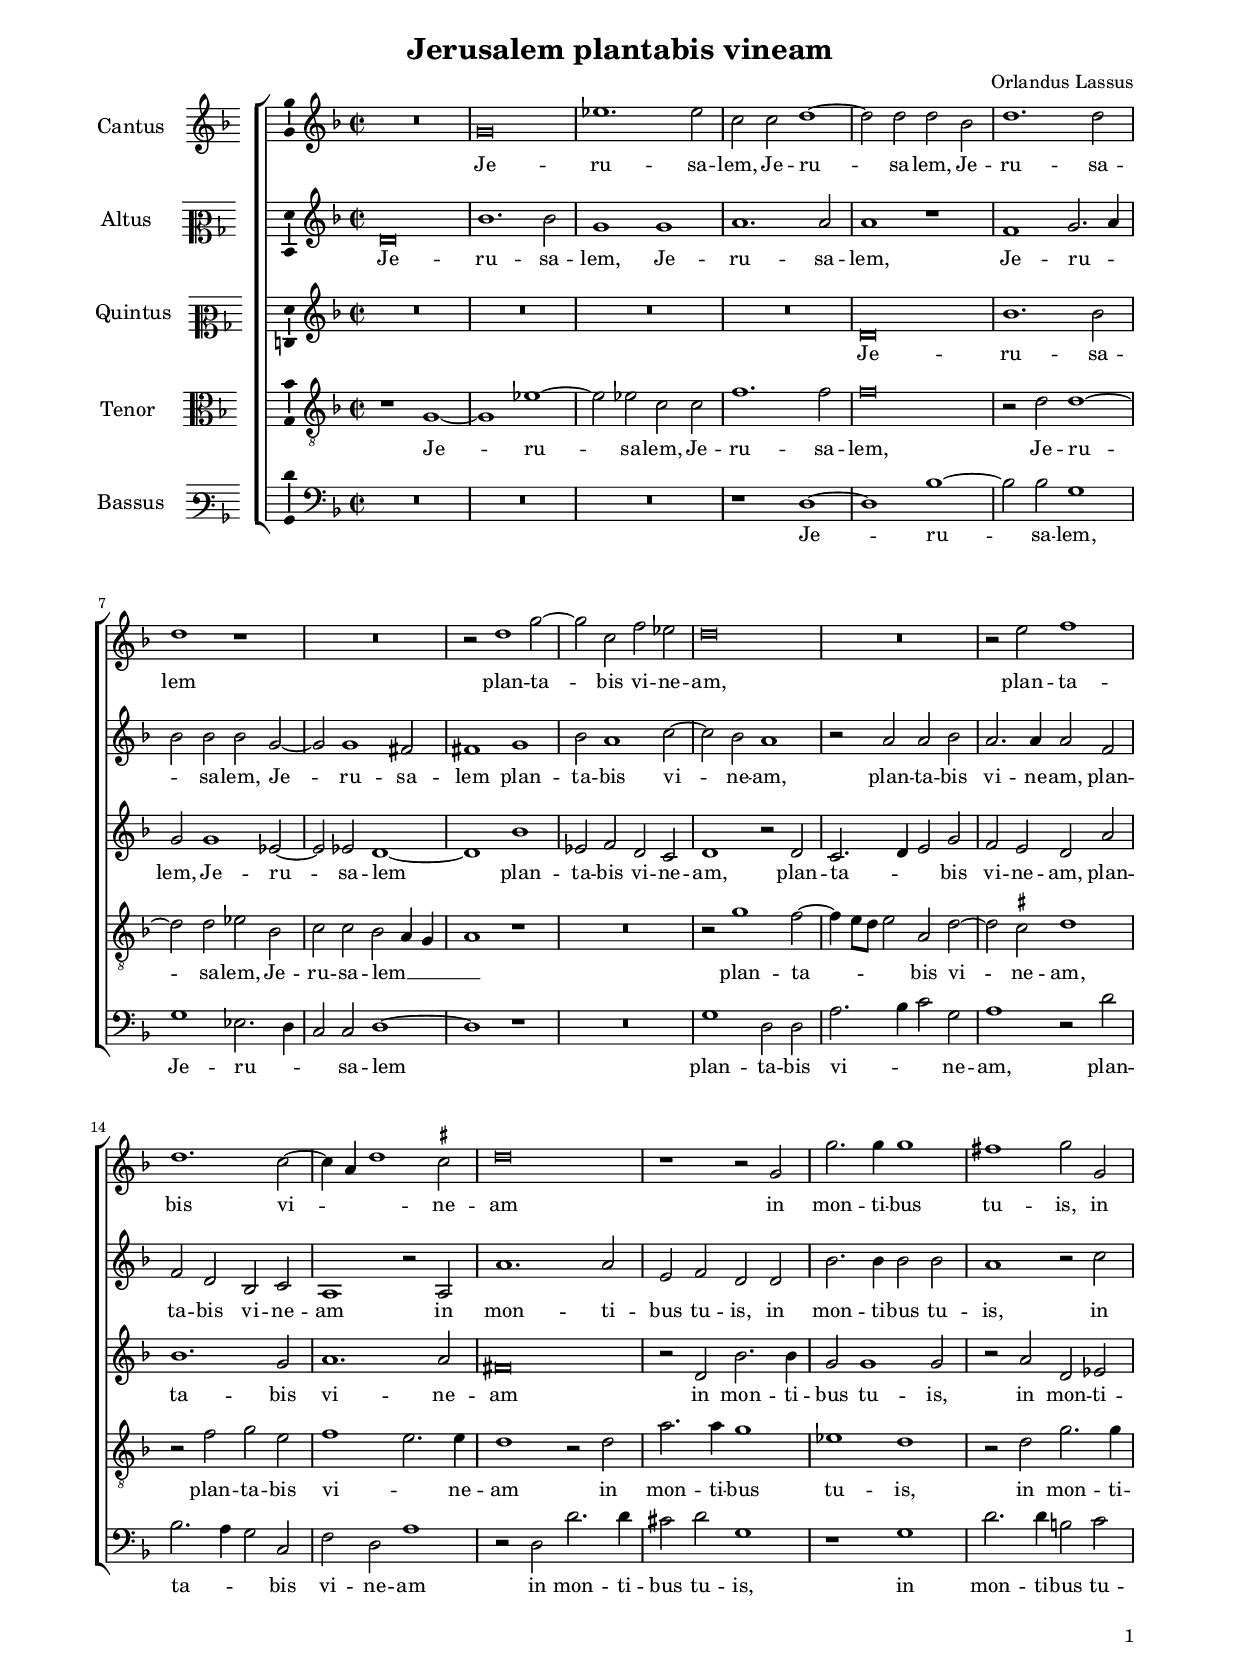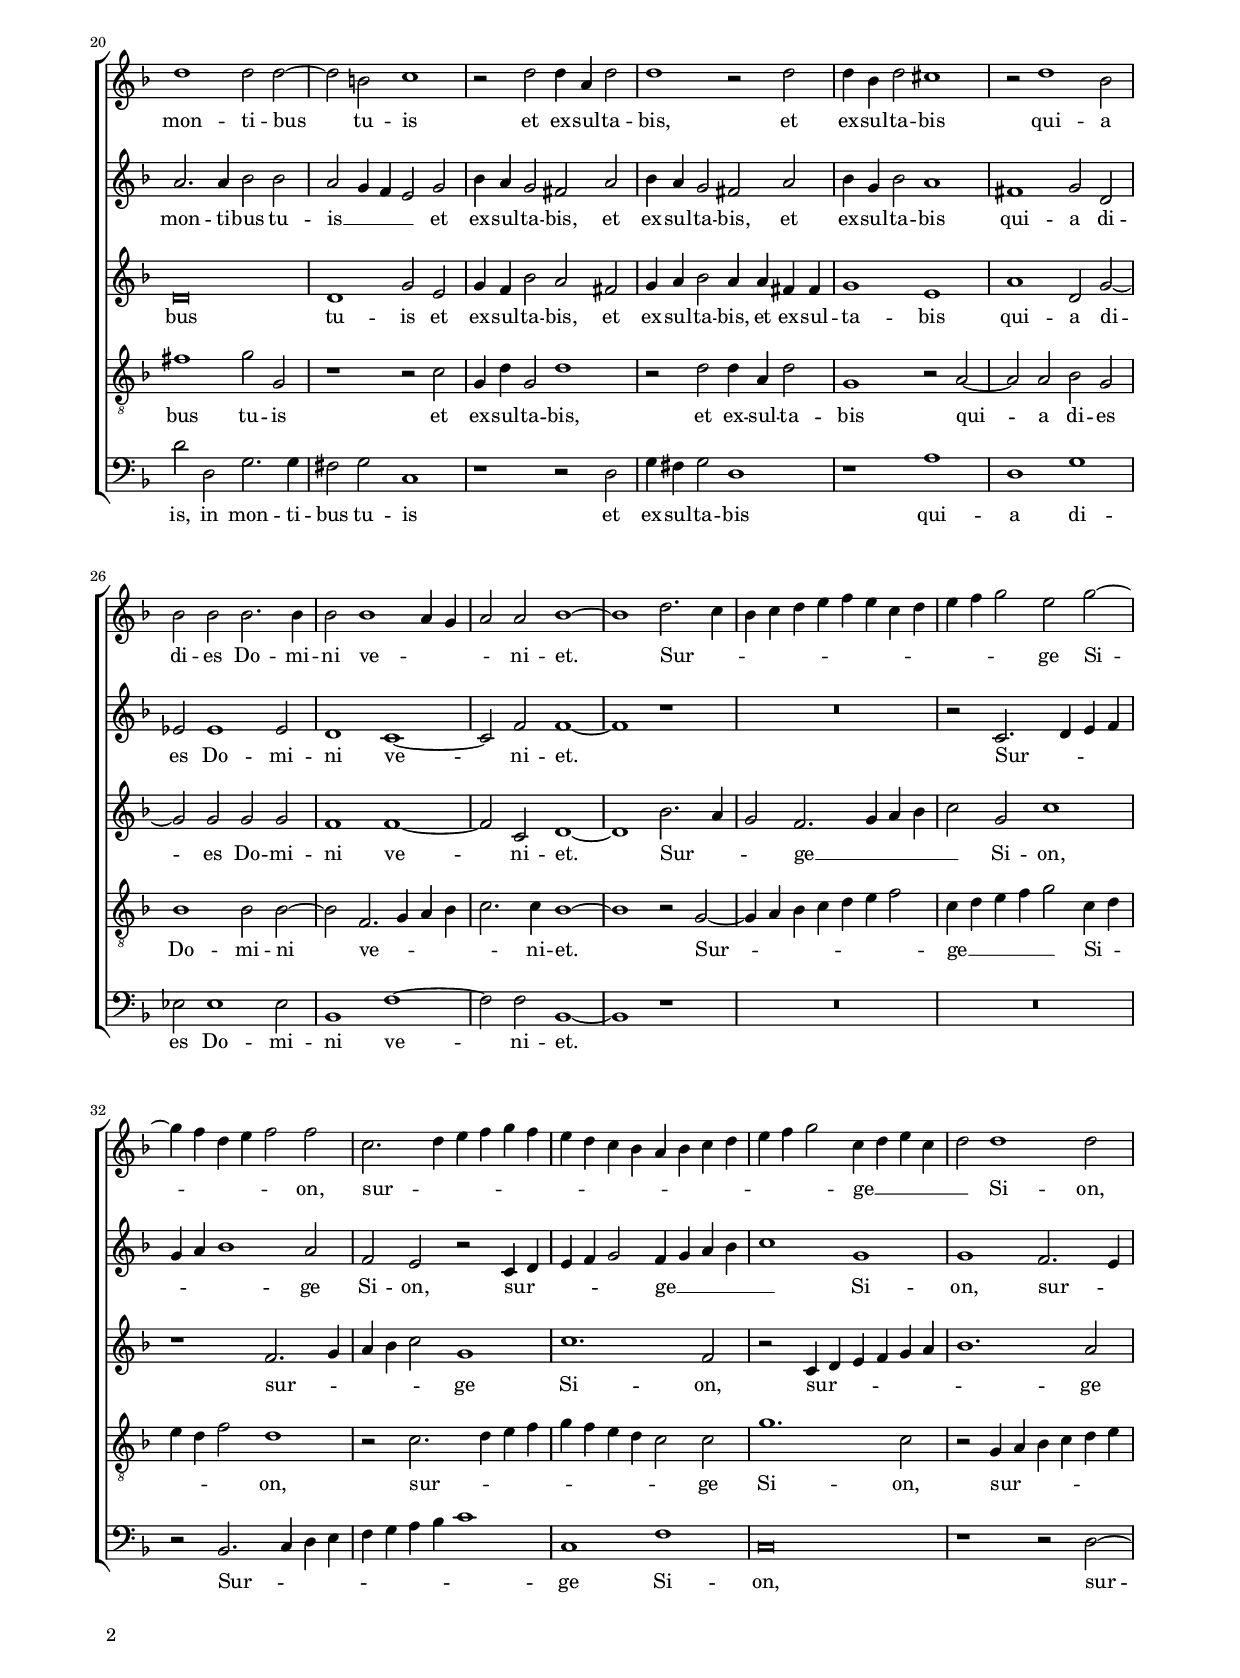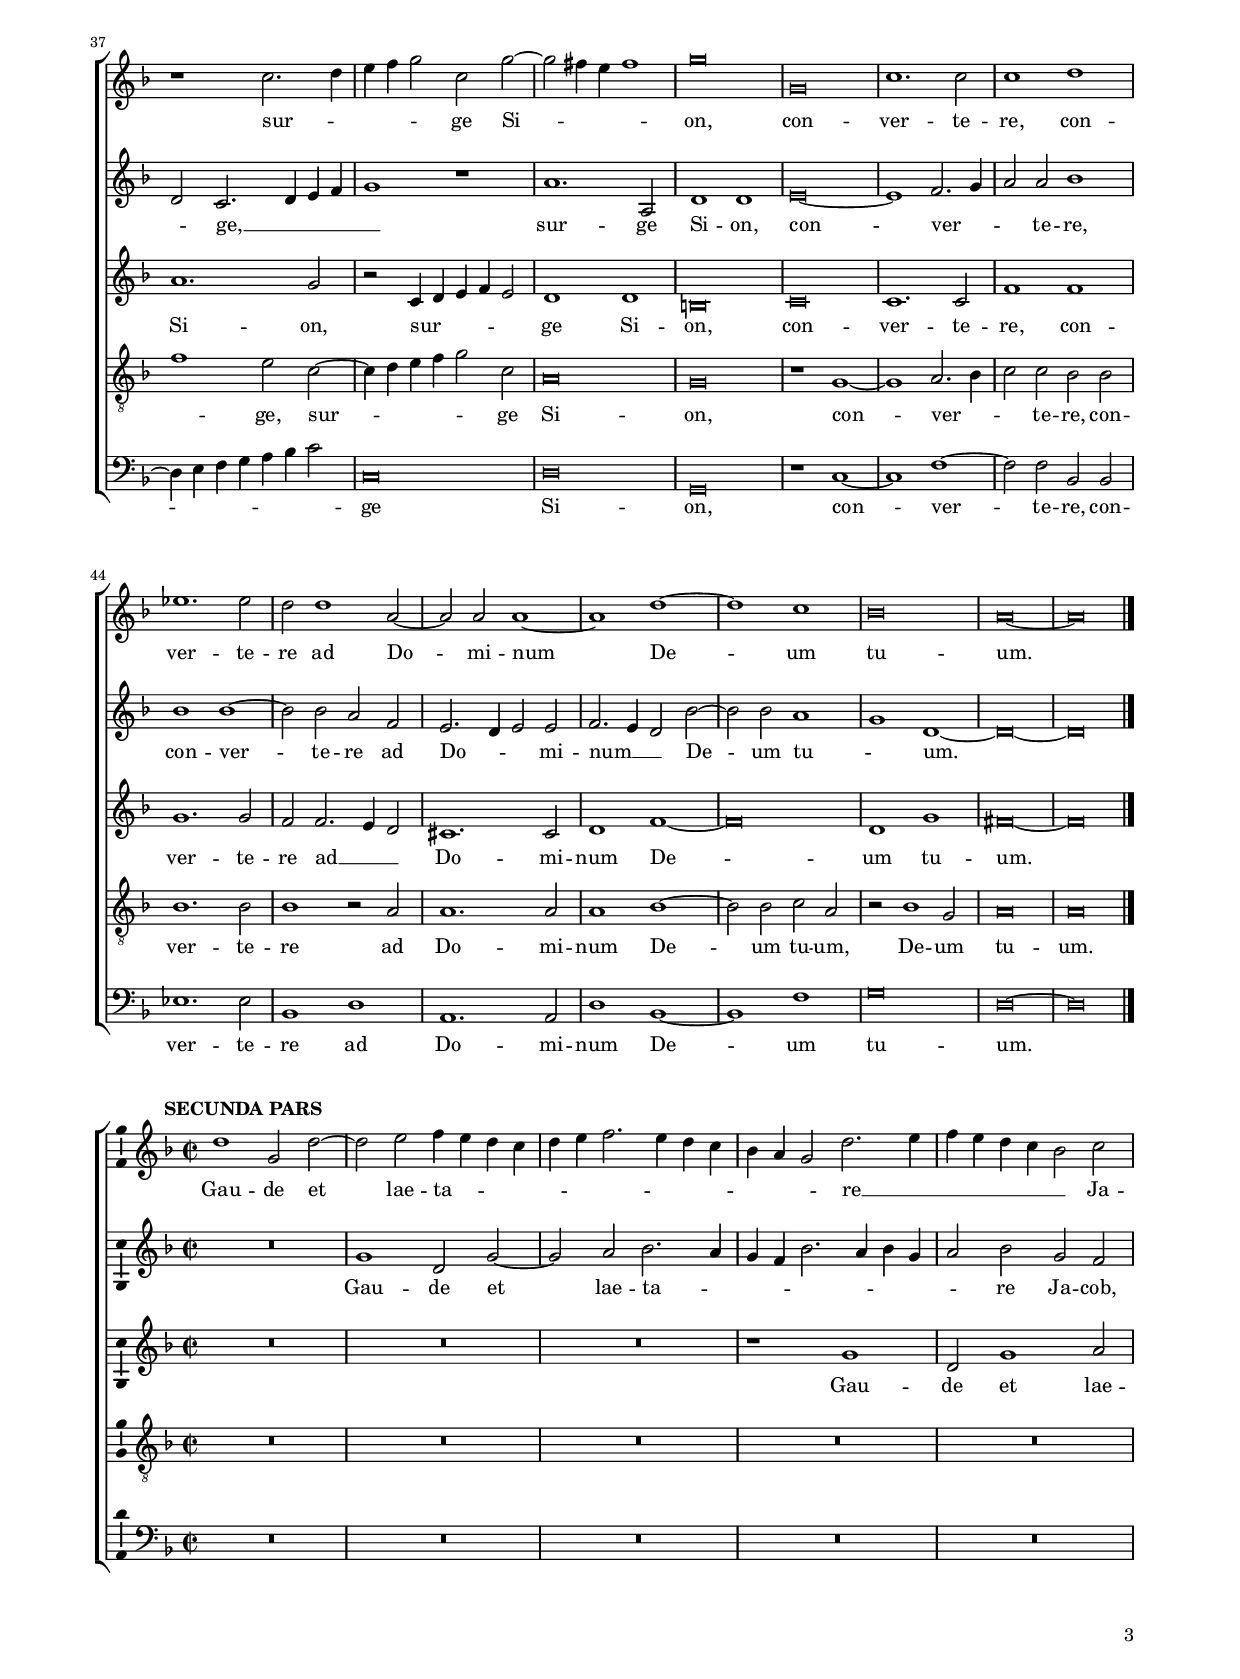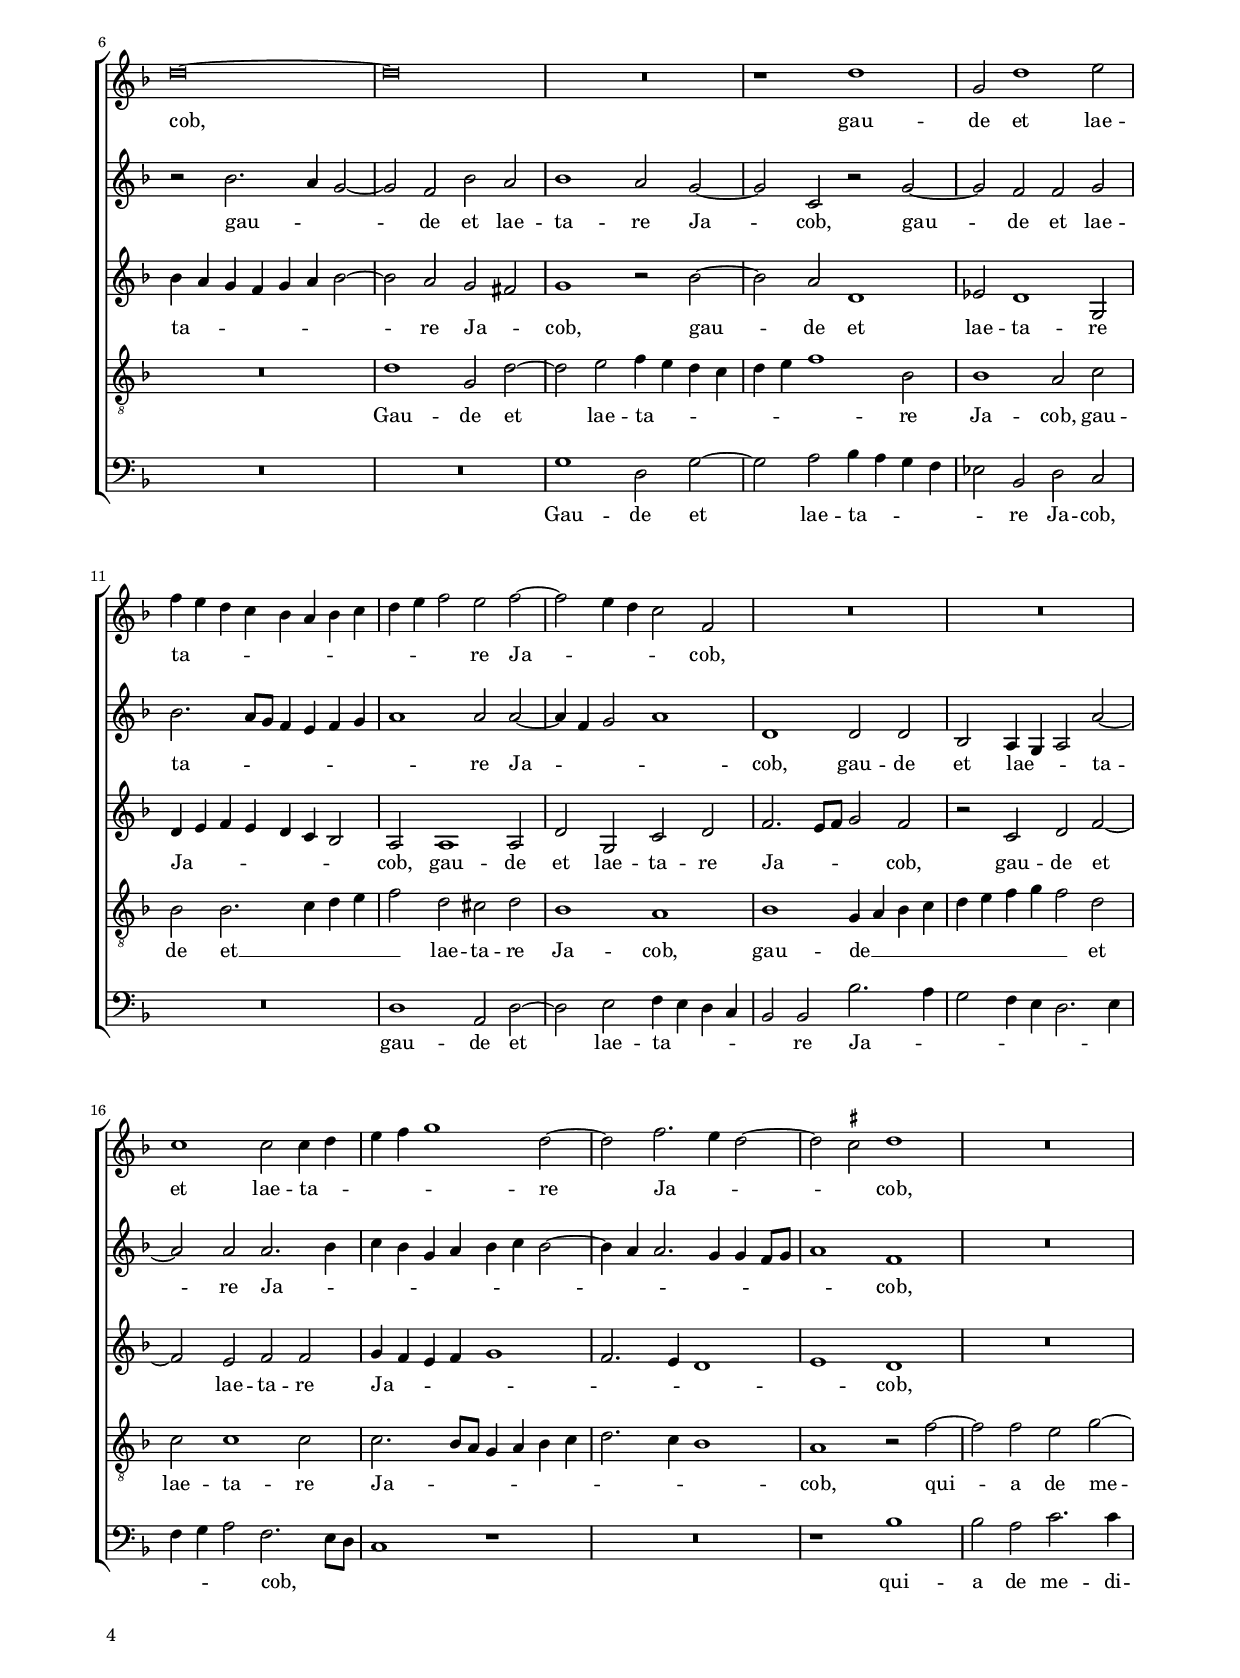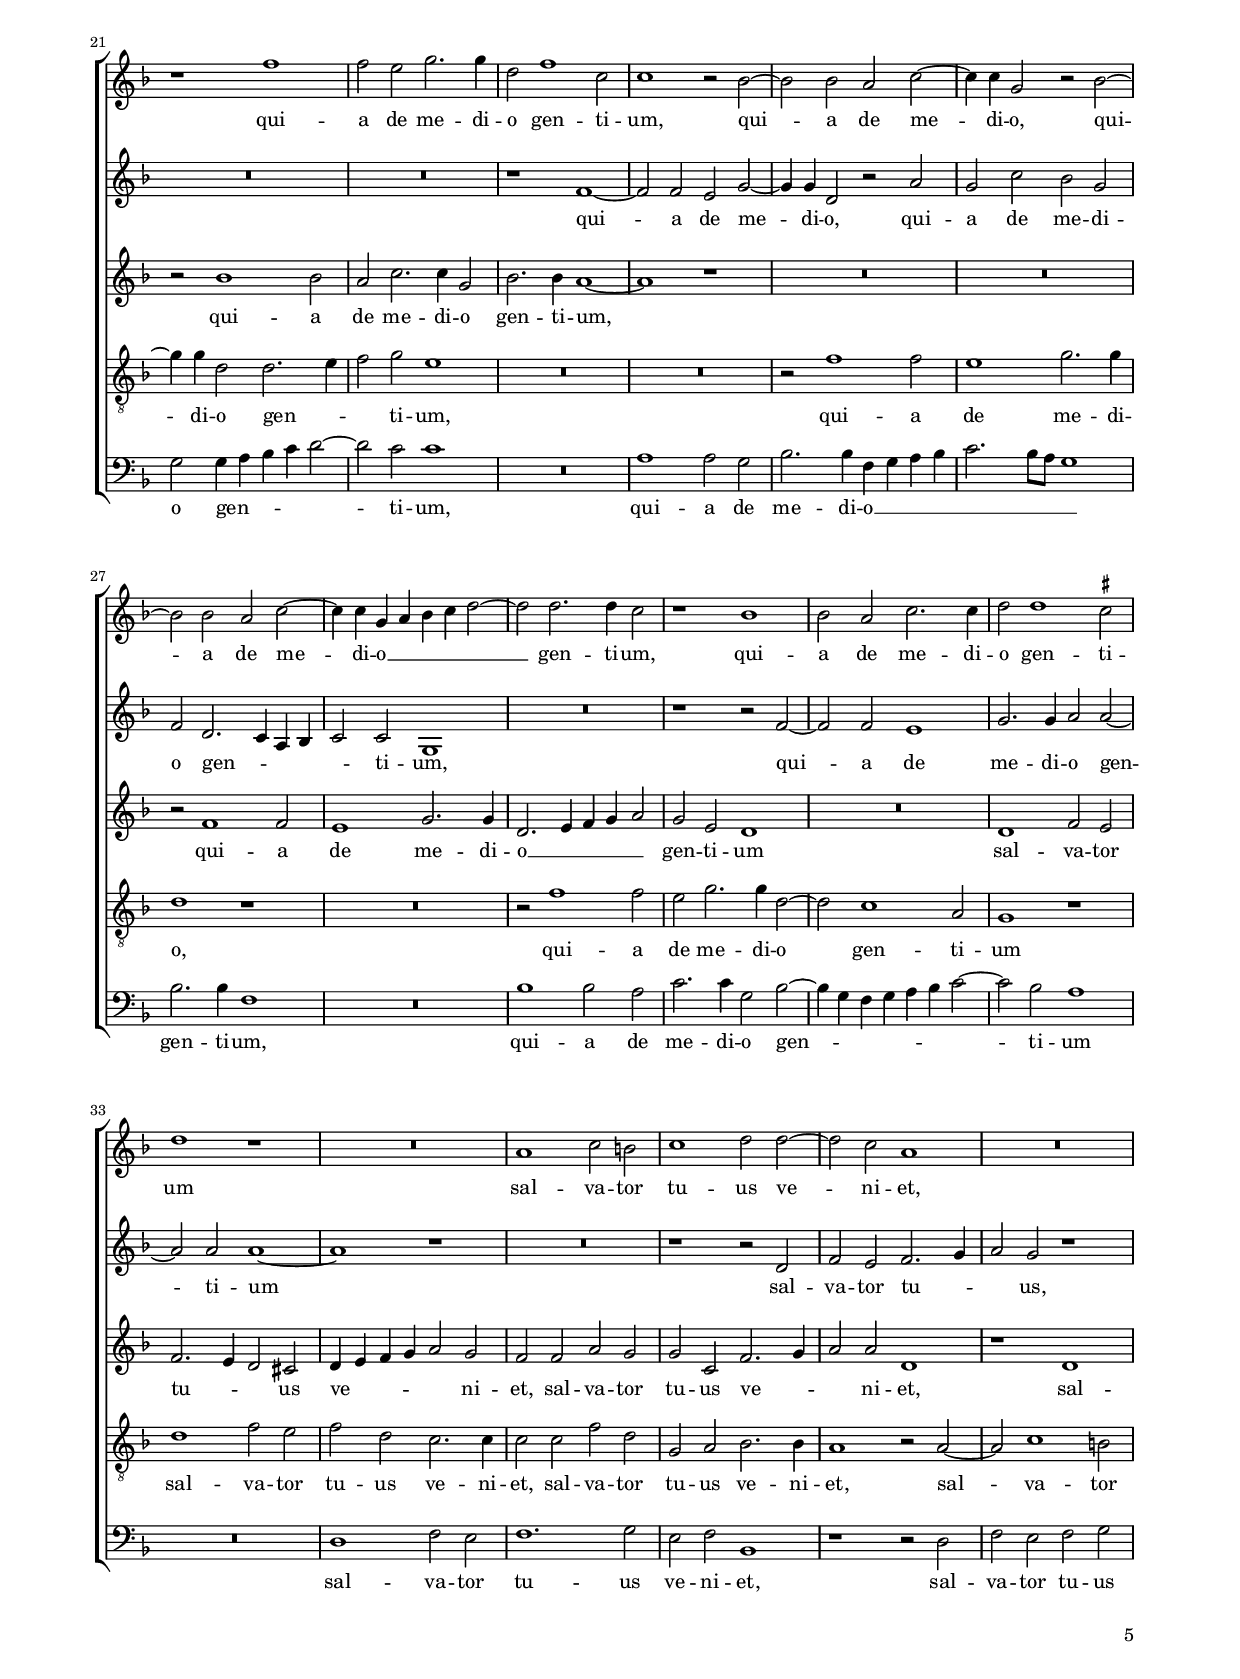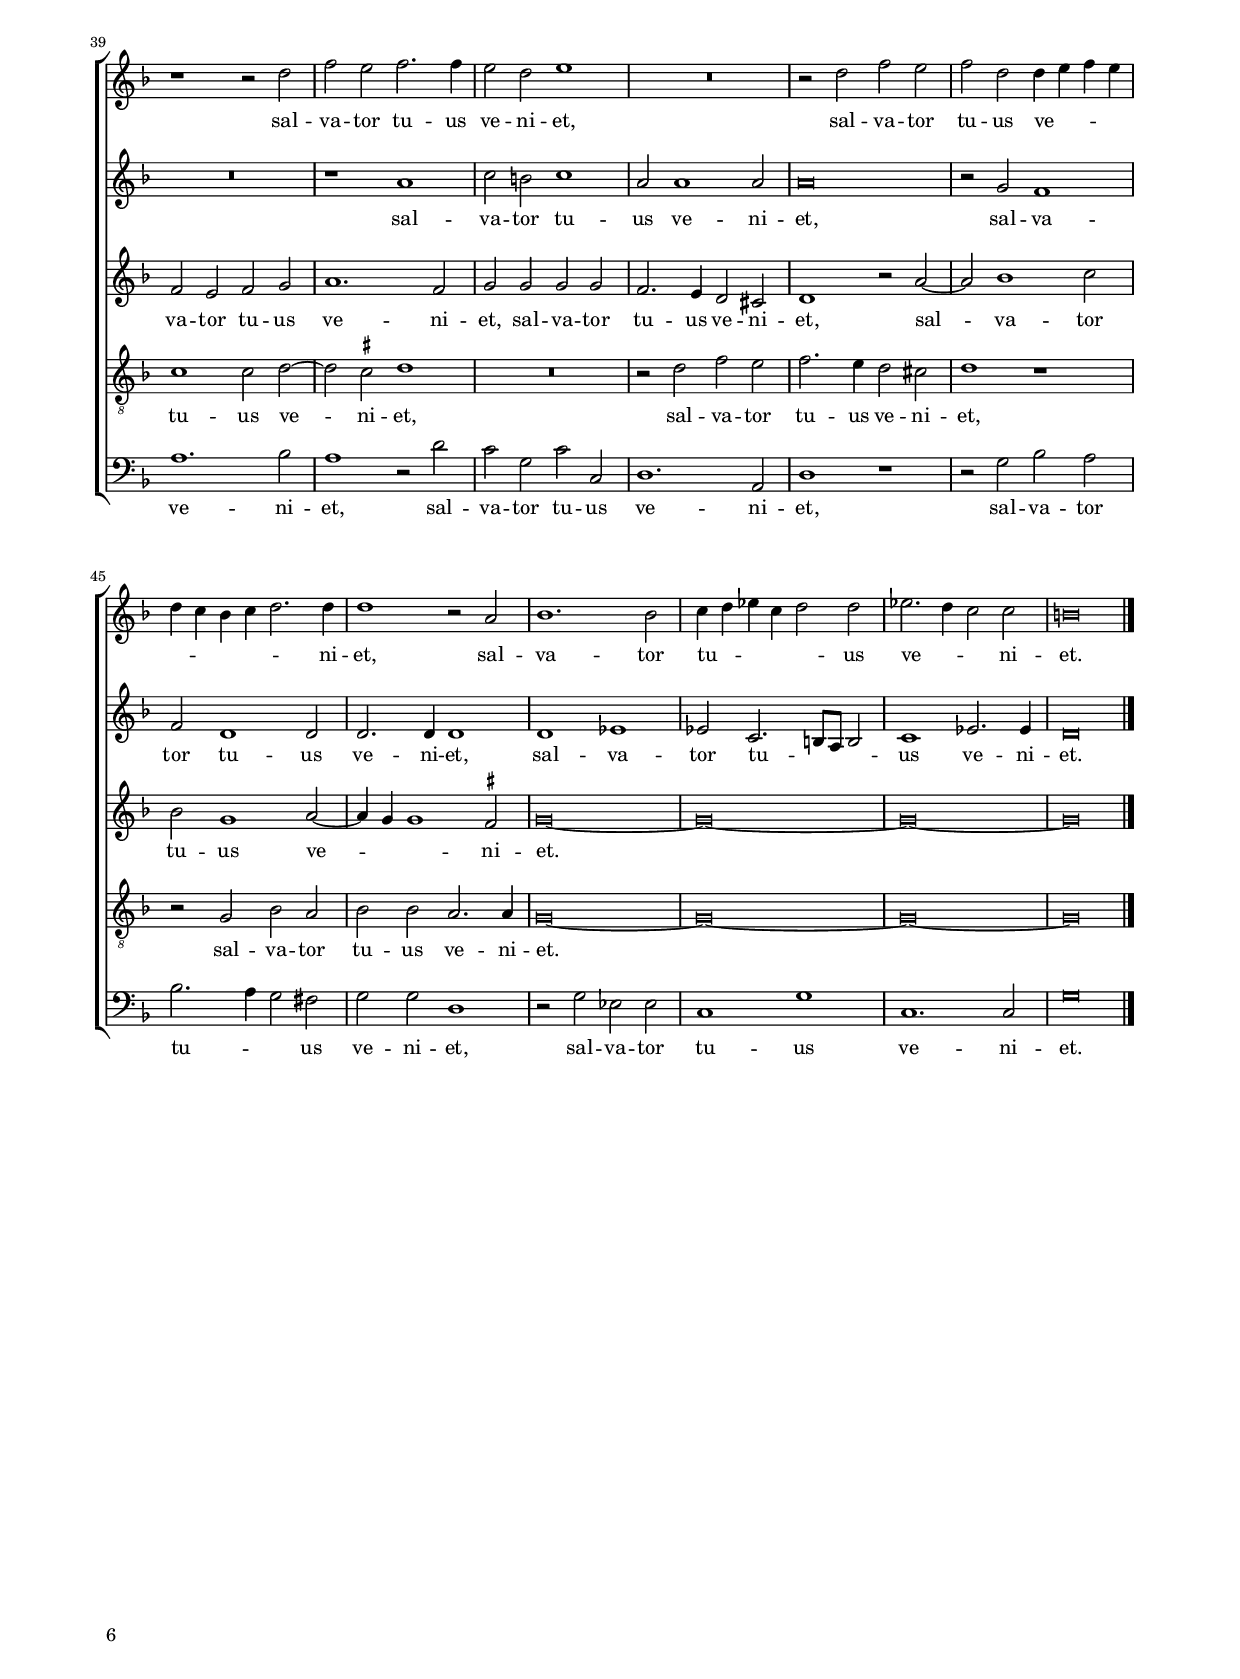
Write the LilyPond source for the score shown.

\header
{
  title="Jerusalem plantabis vineam"
  composer="Orlandus Lassus"
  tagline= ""
}

\version "2.24.0"
\include "deutsch.ly"
#(set-global-staff-size 16)
#(ly:set-option 'point-and-click #f)

	
	ficta = { \once \set suggestAccidentals = ##t }
	
	forget = #(define-music-function (music) (ly:music?) #{
		\accidentalStyle forget
		$music
		\accidentalStyle default
		#})

	m = \melisma
	me = \melismaEnd

\paper
	{
	top-margin = 1.5 \cm
	bottom-margin = 0.9 \cm
	left-margin = 1.8 \cm
	right-margin = 1.8 \cm
	ragged-bottom = ##f
	ragged-last-bottom = ##t
	print-page-number = ##f
	score-system-spacing = #'((basic-distance . 17) (minimum-distance . 14) (padding . 6) (strechability . 150))
	system-system-spacing = #'((basic-distance . 17) (minimum-distance . 14) (padding . 6) (strechability . 150))
	oddFooterMarkup=\markup   \fill-line { "" \fromproperty #'page:page-number-string }
	evenFooterMarkup=\markup  \fill-line { \fromproperty #'page:page-number-string "" }
	last-bottom-spacing = #'((basic-distance . 12) (minimum-distance . 7) (padding . 4))
%	systems-per-page = 3
%	min-systems-per-page = 3
	}

global = {
	\key f \major
	\time 2/2 \set Score.measureLength = #(ly:make-moment 2/1)
	\set Score.tempoHideNote = ##t
	\tempo 2 = 90
	\skip 1*2*51 \bar "|."
	}
	

incipitcantus = \markup { \score {
	{
	\set Staff.instrumentName = \markup { \fontsize #1 "Cantus" }
	\key f \major
	\clef violin
	s4 \bar ""
	}
	\layout  {
	raggedright = ##t
	line-width = 2.5\cm
	indent = 1.8\cm
	\context { \Staff \remove Time_signature_engraver }
	}} \hspace #1 }
      
      
incipitaltus = \markup { \score {
	{
	\set Staff.instrumentName = \markup { \fontsize #1 "Altus" }
	\key f \major
	\clef mezzosoprano
	s4 \bar ""
	}
	\layout  {
	raggedright = ##t
	line-width = 2.5\cm
	indent = 1.8\cm
	\context { \Staff \remove Time_signature_engraver }
	\override Staff.Clef.Y-extent = #'(0 . 0)
	}} \hspace #1 }
      
      
incipitquintus = \markup { \score {
	{
	\set Staff.instrumentName = \markup { \fontsize #1 "Quintus" }
	\key f \major
	\clef mezzosoprano
	s4 \bar ""
	}
	\layout  {
	raggedright = ##t
	line-width = 2.5\cm
	indent = 1.8\cm
	\context { \Staff \remove Time_signature_engraver }
	\override Staff.Clef.Y-extent = #'(0 . 0)
	}} \hspace #1 }
      

incipittenor = \markup { \score {
	{
	\set Staff.instrumentName = \markup { \fontsize #1 "Tenor" }
	\key f \major
	\clef alto
	s4 \bar ""
	}
	\layout  {
	raggedright = ##t
	line-width = 2.5\cm
	indent = 1.8\cm
	\context { \Staff \remove Time_signature_engraver }
	}} \hspace #1 }
      
      
incipitbassus = \markup { \score {
	{
	\set Staff.instrumentName = \markup { \fontsize #1 "Bassus" }
	\key f \major
	\clef varbaritone
	s4 \bar ""
	}
	\layout  {
	raggedright = ##t
	line-width = 2.5\cm
	indent = 1.8\cm
	\context { \Staff \remove Time_signature_engraver }
	\override Staff.Clef.Y-extent = #'(0 . 0)
	}} \hspace #1 }


cantus =  \relative c''
	{
	R\breve
	g\breve
	es'1. es2
	c2 c d1~
%5
	d2 d d b |
	d1. d2
	d1 r
	R\breve
	r2 d1 g2~
%10
	g2 c, f es |
	d\breve
	R\breve
	r2 e f1
	d1. c2~
%15
	c4 \m a d1 \me \ficta cis2 |
	d\breve
	r1 r2 g,
	g'2. g4 g1
	fis1 g2 g,
%20
	d'1 d2 d~ |
	d2 h c1
	r2 d d4 a d2
	d1 r2 d
	d4 b d2 cis1
%25
	r2 d1 b2 |
	b2 b b2. b4
	b2 b1 \m a4 g
	a2 \me a b1~
	b1 d2. \m c4
%30
	b4 c d e f e c d |
	e4 f g2 \me e g~
	g4 \m f d e f2 \me f
	c2. \m d4 e f g f
	e4 d c b a b c d
%35
	e4 f g2 \me c,4 \m d e c |
	d2 \me d1 d2
	r1 c2. \m d4
	e4 f g2 \me c, g'~
	g2 \m fis4 e fis1 \me
%40
	g\breve |
	g,\breve
	c1. c2
	c1 d
	es1. es2
%45
	d2 d1 a2~ |
	a2 a a1~
	a1 d~
	d1 c
	b\breve
%50
	a\breve~
	a\breve |
	}


altus =  \relative c'
	{
	d\breve
	b'1. b2
	g1 g
	a1. a2
%5
	a1 r |
	f1 g2. \m a4
	b2 \me b b g~
	g2 g1 fis2
	fis1 g
%10
	b2 a1 c2~ |
	c2 b a1
	r2 a a b
	a2. a4 a2 f
	f2 d b c
%15
	a1 r2 a |
	a'1. a2
	e2 f d d
	b'2. b4 b2 b
	a1 r2 c
%20
	a2. a4 b2 b |
	a2 \m g4 f e2 \me g
	b4 a g2 fis a
	b4 a g2 fis a
	b4 g b2 a1
%25
	fis1 g2 d |
	es2 es1 es2
	d1 c~
	c2 f f1~
	f1 r
%30
	R\breve |
	r2 c2. \m d4 e f
	g4 a b1 \me a2
	f2 e r c4 \m d
	e4 f g2 \me f4 \m g a b
%35
	c1 \me g |
	g1 f2. \m e4
	d2 \me c2. \m d4 e f
	g1 \me r
	a1. a,2
%40
	d1 d |
	e\breve~
	e1 f2. \m g4
	a2 \me a b1
	b1 b~
%45
	b2 b a f |
	e2. \m d4 e2 \me e
	f2. \m e4 d2 \me b'~
	b2 b a1 \m
	g1 \me d~
%50
	d\breve~
	d\breve |
	}


quintus =  \relative c'
	{
	R\breve
	R\breve
	R\breve
	R\breve
%5
	d\breve |
	b'1. b2
	g2 g1 es2~
	es2 es d1~
	d1 b'1
%10
	es,2 f d c |
	d1 r2 d
	c2. \m d4 e2 \me g
	f2 e d a'
	b1. g2
%15
	a1. a2 |
	fis\breve
	r2 d b'2. b4
	g2 g1 g2
	r2 a d, es
%20
	d\breve |
	d1 g2 e
	g4 f b2 a fis2
	g4 a b2 a4 a fis fis 
	g1 e1
%25
	a1 d,2 g~ |
	g2 g g g
	f1 f~
	f2 c d1~
	d1 b'2. \m a4
%30
	g2 \me f2. \m g4 a b |
	c2 \me g c1
	r1 f,2. \m g4
	a4 b c2 \me g1
	c1. f,2
%35
	r2 c4 \m d e f g a |
	b1. \me a2
	a1. g2
	r2 c,4 \m d e f e2 \me
	d1 d
%40
	h\breve |
	c\breve
	c1. c2
	f1 f
	g1. g2
%45
	f2 f2. \m e4 d2 \me |
	cis1. cis2
	d1 f~
	f\breve
	d1 g
%50
	fis\breve~
	fis\breve |
	}


tenor  =  \relative c'
	{
	r1 g~
	g1 es'1~
	es2 es c c
	f1. f2
%5
	f\breve |
	r2 d d1~
	d2 d es b
	c2 c b \m a4 g
	a1 \me r
%10
	R\breve |
	r2 g'1 f2~
	f4 \m e8 d e2 \me a, d~
	d2 \ficta cis d1
	r2 f g e
%15
	f1 \m e2. \me e4 |
	d1 r2 d
	a'2. a4 g1
	es1 d
	r2 d g2. g4
%20
	fis1 g2 g, |
	r1 r2 c
	g4 d' g,2 d'1
	r2 d d4 a d2
	g,1 r2 a~
%25
	a2 a b g |
	b1 b2 b~
	b2 f2. \m g4 a b
	c2. \me c4 b1~
	b1 r2 g~
%30
	g4 \m a b c d e f2 \me |
	c4 \m d e f g2 \me c,4 \m d
	e4 d f2 \me d1
	r2 c2. \m d4 e f
	g4 f e d c2 \me c
%35
	g'1. c,2 |
	r2 g4 \m a b c d e
	f1 \me e2 c~
	c4 \m d e f g2 \me c,
	a\breve
%40
	g\breve |
	r1 g~
	g1 a2. \m b4
	c2 \me c b b
	b1. b2
%45
	b1 r2 a |
	a1. a2
	a1 b~
	b2 b c a
	r2 b1 g2
%50
	a\breve |
	a\breve |
	}


bassus  =  \relative c
	{
	R\breve
	R\breve
	R\breve
	r1 d~
%5
	d1 b'~ |
	b2 b g1
	g1 es2. \m d4
	c2 \me c d1~
	d1 r
%10
	R\breve |
	g1 d2 d
	a'2. \m b4 c2 \me g
	a1 r2 d
	b2. \m a4 g2 \me c,
%15
	f2 d a'1 |
	r2 d, d'2. d4
	cis2 d g,1
	r1 g
	d'2. d4 h2 c
%20
	d2 d, g2. g4 |
	fis2 g c,1
	r1 r2 d
	g4 fis g2 d1
	r1 a'
%25
	d,1 g |
	es2 es1 es2
	b1 f'~
	f2 f b,1~
	b1 r
%30
	R\breve |
	R\breve
	r2 b2. \m c4 d e
	f4 g a b c1 \me
	c,1 f
%35
	c\breve |
	r1 r2 d~
	d4 \m e f g a b c2 \me
	c,\breve
	d\breve
%40
	g,\breve |
	r1 c~
	c1 f~
	f2 f b, b
	es1. es2
%45
	b1 d |
	a1. a2
	d1 b~
	b1 f'
	g\breve
%50
	d\breve~ |
	d\breve |
	}


lyricscantus = \lyricmode {
	Je -- ru -- sa -- lem,
	Je -- ru -- sa -- lem,
	Je -- ru -- sa -- lem
	plan -- ta -- bis vi -- ne -- am,
	plan -- ta -- bis vi -- ne -- am
	in mon -- ti -- bus tu -- is,
	in mon -- ti -- bus tu -- is
	et ex -- sul -- ta -- bis,
	et ex -- sul -- ta -- bis
	qui -- a di -- es Do -- mi -- ni ve -- ni -- et.
	Sur -- ge Si -- on,
	sur -- ge __ Si -- on,
	sur -- ge Si -- on,
	con -- ver -- te -- re,
	con -- ver -- te -- re ad Do -- mi -- num De -- um tu -- um.
	}


lyricsaltus = \lyricmode {
	Je -- ru -- sa -- lem,
	Je -- ru -- sa -- lem,
	Je -- ru -- sa -- lem,
	Je -- ru -- sa -- lem
	plan -- ta -- bis vi -- ne -- am,
	plan -- ta -- bis vi -- ne -- am,
	plan -- ta -- bis vi -- ne -- am
	in mon -- ti -- bus tu -- is,
	in mon -- ti -- bus tu -- is,
	in mon -- ti -- bus tu -- is __
	et ex -- sul -- ta -- bis,
	et ex -- sul -- ta -- bis,
	et ex -- sul -- ta -- bis
	qui -- a di -- es Do -- mi -- ni ve -- ni -- et.
	Sur -- ge Si -- on,
	sur -- ge __ Si -- on,
	sur -- ge, __
	sur -- ge Si -- on,
	con -- ver -- te -- re,
	con -- ver -- te -- re ad Do -- mi -- num __ De -- um tu -- um.
	}


lyricsquintus = \lyricmode {
	Je -- ru -- sa -- lem,
	Je -- ru -- sa -- lem
	plan -- ta -- bis vi -- ne -- am,
	plan -- ta -- bis vi -- ne -- am,
	plan -- ta -- bis vi -- ne -- am
	in mon -- ti -- bus tu -- is,
	in mon -- ti -- bus tu -- is
	et ex -- sul -- ta -- bis,
	et ex -- sul -- ta -- bis,
	et ex -- sul -- ta -- bis
	qui -- a di -- es Do -- mi -- ni ve -- ni -- et.
	Sur -- ge __ Si -- on,
	sur -- ge Si -- on,
	sur -- ge Si -- on,
	sur -- ge Si -- on,
	con -- ver -- te -- re,
	con -- ver -- te -- re ad __ Do -- mi -- num De -- um tu -- um.
	}


lyricstenor = \lyricmode {
	Je -- ru -- sa -- lem,
	Je -- ru -- sa -- lem,
	Je -- ru -- sa -- lem,
	Je -- ru -- sa -- lem __
	plan -- ta -- bis vi -- ne -- am,
	plan -- ta -- bis vi -- ne -- am
	in mon -- ti -- bus tu -- is,
	in mon -- ti -- bus tu -- is
	et ex -- sul -- ta -- bis,
	et ex -- sul -- ta -- bis
	qui -- a di -- es Do -- mi -- ni ve -- ni -- et.
	Sur -- ge __ Si -- on,
	sur -- ge Si -- on,
	sur -- ge,
	sur -- ge Si -- on,
	con -- ver -- te -- re,
	con -- ver -- te -- re ad Do -- mi -- num De -- um tu -- um,
	De -- um tu -- um.
	}


lyricsbassus = \lyricmode {
	Je -- ru -- sa -- lem,
	Je -- ru -- sa -- lem
	plan -- ta -- bis vi -- ne -- am,
	plan -- ta -- bis vi -- ne -- am
	in mon -- ti -- bus tu -- is,
	in mon -- ti -- bus tu -- is,
	in mon -- ti -- bus tu -- is
	et ex -- sul -- ta -- bis
	qui -- a di -- es Do -- mi -- ni ve -- ni -- et.
	Sur -- ge Si -- on,
	sur -- ge Si -- on,
	con -- ver -- te -- re,
	con -- ver -- te -- re ad Do -- mi -- num De -- um tu -- um.
	}


\score
{  
	\transpose c c {
	\new ChoirStaff \with { \override StaffGrouper.staff-staff-spacing.basic-distance = #12 }
	<<

	\new Staff << \global
	\new Voice="v1" {
		\set Staff.instrumentName=\incipitcantus
		\set Staff.midiInstrument = "reed organ"
		\clef violin
		\cantus }
	\new Lyrics \lyricsto "v1" {\lyricscantus }
	>>


	\new Staff << \global
	\new Voice="v2" {
		\set Staff.instrumentName=\incipitaltus
		\set Staff.midiInstrument = "reed organ"
		\clef violin 
		\altus}
	\new Lyrics \lyricsto "v2" {\lyricsaltus }
	>>


	\new Staff << \global
	\new Voice="v5" {
		\set Staff.instrumentName=\incipitquintus
		\set Staff.midiInstrument = "reed organ"
		\clef violin
		\quintus}
	\new Lyrics \lyricsto "v5" {\lyricsquintus }
	>>


	\new Staff << \global
	\new Voice="v3" {
		\set Staff.instrumentName=\incipittenor
		\set Staff.midiInstrument = "reed organ"
		\clef "G_8"
		\tenor }
	\new Lyrics \lyricsto "v3" {\lyricstenor }
	>>


	\new Staff << \global
	\new Voice="v4" {
		\set Staff.instrumentName=\incipitbassus
		\set Staff.midiInstrument = "reed organ"
		\clef bass
		\bassus }
	\new Lyrics \lyricsto "v4" {\lyricsbassus}
	>>

	>>
	} % transpose

	\layout
	{
	indent = 2.7 \cm
	\context { \Staff \override TimeSignature.break-visibility = #end-of-line-invisible }
%	\context { \Lyrics \override VerticalAxisGroup.nonstaff-relatedstaff-spacing.padding = #1.4 }
	\context { \Staff \consists Ambitus_engraver }
	\context { \Score \override BarNumber.padding = #2 }
	\context { \Voice \override NoteHead.style = #'baroque }
	}


\midi
	{
	}

}

%%%%%%%%%%%%%%%%%%%%  PARS SECUNDA


global = {
	\key f \major
	\time 2/2 \set Score.measureLength = #(ly:make-moment 2/1)
	\set Score.tempoHideNote = ##t
	\tempo 2 = 90
	\skip 1*2*50 \bar "|."
	}


cantus =  \relative c''
	{
	d1 g,2 d'~
	d2 e f4 \m e d c
	d4 e f2. e4 d c
	b4 a g2 \me d'2. \m e4
%5
	f4 e d c b2 \me c |
	d\breve~
	d\breve
	R\breve
	r1 d
%10
	g,2 d'1 e2 |
	f4 \m e d c b a b c
	d4 e f2 \me e f~
	f2 \m e4 d c2 \me f,
	R\breve
%15
	R\breve |
	c'1 c2 c4 \m d
	e4 f g1 \me d2~
	d2 f2. \m e4 d2~
	d2 \ficta cis \me d1
%20
	R\breve |
	r1 f
	f2 e g2. g4
	d2 f1 c2
	c1 r2 b~
%25
	b2 b a c~ |
	c4 c g2 r b~
	b2 b a c~
	c4 c g \m a b c d2~
	d2 \me d2. d4 c2
%30
	r1 b |
	b2 a c2. c4
	d2 d1 \ficta cis2
	d1 r
	R\breve
%35
	a1 c2 h |
	c1 d2 d~
	d2 c a1
	R\breve
	r1 r2 d
%40
	f2 e f2. f4 |
	e2 d e1
	R\breve
	r2 d f e
	f2 d d4 \m e f e
%45
	d4 c b c d2. \me d4 |
	d1 r2 a
	b1. b2
	c4 \m d es c d2 \me d
	es2. \m d4 c2 \me c
%50
	h\breve |
	}


altus =  \relative c'
	{
	R\breve
	g'1 d2 g~
	g2 a b2. \m a4
	g4 f b2. a4 b g
%5
	a2 \me b g f |
	r2 b2. \m a4 g2~
	g2 \me f b a
	b1 a2 g~
	g2 c, r g'~
%10
	g2 f f g |
	b2. \m a8 g f4 e f g
	a1 \me a2 a~
	a4 \m f g2 a1 \me
	d,1 d2 d
%15
	b2 a4 \m g a2 \me a'~ | 
	a2 a a2. \m b4
	c4 b g a b c b2~
	b4 a a2. g4 g f8 g
	a1 \me f
%20
	R\breve |
	R\breve
	R\breve
	r1 f~
	f2 f e g~
%25
	g4 g d2 r a' |
	g2 c b g
	f2 d2. \m c4 a b
	c2 \me c g1
	R\breve
%30
	r1 r2 f'~ |
	f2 f e1
	g2. g4 a2 a~
	a2 a a1~
	a1 r
%35
	R\breve |
	r1 r2 d,
	f2 e f2. \m g4
	a2 \me g r1
	R\breve
%40
	r1 a |
	c2 h c1
	a2 a1 a2
	a\breve
	r2 g f1
%45
	f2 d1 d2 |
	d2. d4 d1
	d1 es
	es2 c2. \m h8 a h2 \me
	c1 es2. es4
%50
	d\breve |
	}


quintus =  \relative c'
	{
	R\breve
	R\breve
	R\breve
	r1 g'
%5
	d2 g1 a2 |
	b4 \m a g f g a b2~
	b2 \me a g \m fis \me
	g1 r2 b~
	b2 a d,1
%10
	es2 d1 g,2 |
	d'4 \m e f e d c b2 \me
	a2 a1 a2
	d2 g, c d
	f2. \m e8 f g2 \me f
%15
	r2 c d f~ |
	f2 e f f
	g4 \m f e f g1
	f2. e4 d1
	e1 \me d
%20
	R\breve |
	r2 b'1 b2
	a2 c2. c4 g2
	b2. b4 a1~
	a1 r
%25
	R\breve |
	R\breve
	r2 f1 f2
	e1 g2. g4
	d2. \m e4 f g a2 \me
%30
	g2 e d1 |
	R\breve
	d1 f2 e
	f2. \m e4 d2 \me cis
	d4 \m e f g a2 \me g
%35
	f2 f a g |
	g2 c, f2. \m g4
	a2 \me a d,1
	r1 d
	f2 e f g
%40
	a1. f2 |
	g2 g g g
	f2. e4 d2 cis
	d1 r2 a'~
	a2 b1 c2
%45
	b2 g1 a2~ |
	a4 \m g g1 \me \ficta fis2
	g\breve~
	g\breve~
	g\breve~
%50
	g\breve |
	}


tenor  =  \relative c'
	{
	R\breve
	R\breve
	R\breve
	R\breve
%5
	R\breve
	R\breve
	d1 g,2 d'~
	d2 e f4 \m e d c
	d4 e f1 \me b,2
%10
	b1 a2 c |
	b2 b2. \m c4 d e
	f2 \me d cis d
	b1 a
	b1 g4 \m a b c
%15
	d4 e f g f2 \me d |
	c2 c1 c2
	c2. \m b8 a g4 a b c
	d2. c4 b1 \me
	a1 r2 f'~
%20
	f2 f e g~ |
	g4 g d2 d2. \m e4
	f2 \me g e1
	R\breve
	R\breve
%25
	r2 f1 f2 |
	e1 g2. g4
	d1 r
	R\breve
	r2 f1 f2
%30
	e2 g2. g4 d2~ |
	d2 c1 a2
	g1 r
	d'1 f2 e
	f2 d c2. c4
%35
	c2 c f d |
	g,2 a b2. b4
	a1 r2 a~
	a2 c1 h2
	c1 c2 d~
%40
	d2 \ficta cis d1 |
	R\breve
	r2 d f e
	f2. e4 d2 cis
	d1 r
%45
	r2 g, b a |
	b2 b a2. a4
	g\breve~
	g\breve~
	g\breve~
%50
	g\breve |
	}


bassus  =  \relative c
	{
	R\breve
	R\breve
	R\breve
	R\breve
%5
	R\breve
	R\breve
	R\breve
	g'1 d2 g~
	g2 a b4 \m a g f
%10
	es2 \me b d c |
	R\breve
	d1 a2 d~
	d2 e f4 \m e d c
	b2 \me b b'2. \m a4
%15
	g2 f4 e d2. e4 |
	f4 g a2 \me f2. \m e8 d
	c1 \me r
	R\breve
	r1 b'
%20
	b2 a c2. c4 |
	g2 g4 \m a b c d2~
	d2 \me c c1
	R\breve
	a1 a2 g
%25
	b2. b4 f4 \m g a b |
	c2. b8 a g1 \me
	b2. b4 f1
	R\breve
	b1 b2 a
%30
	c2. c4 g2 b~ |
	b4 \m g f g a b c2~
	c2 \me b a1
	R\breve
	d,1 f2 e
%35
	f1. g2 |
	e2 f b,1
	r1 r2 d
	f2 e f g
	a1. b2
%40
	a1 r2 d |
	c2 g c c,
	d1. a2
	d1 r
	r2 g b a
%45
	b2. \m a4 g2 \me fis |
	g2 g d1
	r2 g es es
	c1 g'
	c,1. c2
%50
	g'\breve |
	}


lyricscantus = \lyricmode {
	Gau -- de et lae -- ta -- re __ Ja -- cob,
	gau -- de et lae -- ta -- re Ja -- cob,
	et lae -- ta -- re Ja -- cob,
	qui -- a de me -- di -- o gen -- ti -- um,
	qui -- a de me -- di -- o,
	qui -- a de me -- di -- o __ gen -- ti -- um,
	qui -- a de me -- di -- o gen -- ti -- um
	sal -- va -- tor tu -- us ve -- ni -- et,
	sal -- va -- tor tu -- us ve -- ni -- et,
	sal -- va -- tor tu -- us ve -- ni -- et,
	sal -- va -- tor tu -- us ve -- ni -- et.
	}


lyricsaltus = \lyricmode {
	Gau -- de et lae -- ta -- re Ja -- cob,
	gau -- de et lae -- ta -- re Ja -- cob,
	gau -- de et lae -- ta -- re Ja -- cob,
	gau -- de et lae -- ta -- re Ja -- cob,
	qui -- a de me -- di -- o,
	qui -- a de me -- di -- o gen -- ti -- um,
	qui -- a de me -- di -- o gen -- ti -- um
	sal -- va -- tor tu -- us,
	sal -- va -- tor tu -- us ve -- ni -- et,
	sal -- va -- tor tu -- us ve -- ni -- et,
	sal -- va -- tor tu -- us ve -- ni -- et.
	}


lyricsquintus = \lyricmode {
	Gau -- de et lae -- ta -- re Ja -- cob,
	gau -- de et lae -- ta -- re Ja -- cob,
	gau -- de et lae -- ta -- re Ja -- cob,
	gau -- de et lae -- ta -- re Ja -- cob,
	qui -- a de me -- di -- o gen -- ti -- um,
	qui -- a de me -- di -- o __ gen -- ti -- um
	sal -- va -- tor tu -- us ve -- ni -- et,
	sal -- va -- tor tu -- us ve -- ni -- et,
	sal -- va -- tor tu -- us ve -- ni -- et,
	sal -- va -- tor tu -- us ve -- ni -- et,
	sal -- va -- tor tu -- us ve -- ni -- et.
	}


lyricstenor = \lyricmode {
	Gau -- de et lae -- ta -- re Ja -- cob,
	gau -- de et __ lae -- ta -- re Ja -- cob,
	gau -- de __ et lae -- ta -- re Ja -- cob,
	qui -- a de me -- di -- o gen -- ti -- um,
	qui -- a de me -- di -- o,
	qui -- a de me -- di -- o gen -- ti -- um
	sal -- va -- tor tu -- us ve -- ni -- et,
	sal -- va -- tor tu -- us ve -- ni -- et,
	sal -- va -- tor tu -- us ve -- ni -- et,
	sal -- va -- tor tu -- us ve -- ni -- et,
	sal -- va -- tor tu -- us ve -- ni -- et.
	}


lyricsbassus = \lyricmode {
	Gau -- de et lae -- ta -- re Ja -- cob,
	gau -- de et lae -- ta -- re Ja -- cob,
	qui -- a de me -- di -- o gen -- ti -- um,
	qui -- a de me -- di -- o __ gen -- ti -- um,
	qui -- a de me -- di -- o gen -- ti -- um
	sal -- va -- tor tu -- us ve -- ni -- et,
	sal -- va -- tor tu -- us ve -- ni -- et,
	sal -- va -- tor tu -- us ve -- ni -- et,
	sal -- va -- tor tu -- us ve -- ni -- et,
	sal -- va -- tor tu -- us ve -- ni -- et.
	}


\score
{  
	\transpose c c {
	\new ChoirStaff \with { \override StaffGrouper.staff-staff-spacing.basic-distance = #12 }
	<<

	\new Staff <<\global
	\new Voice="v1" {
	  %\set Staff.instrumentName=Cantus
		\set Staff.midiInstrument = "reed organ"
		\clef violin
		\cantus }
	\new Lyrics \lyricsto "v1" {\lyricscantus }
	>>


	\new Staff << \global
	\new Voice="v2" {
	  %\set Staff.instrumentName=Altus
		\set Staff.midiInstrument = "reed organ"
		\clef violin 
		\altus}
	\new Lyrics \lyricsto "v2" {\lyricsaltus }
	>>


	\new Staff << \global
	\new Voice="v5" {
	  %\set Staff.instrumentName=Quintus
		\set Staff.midiInstrument = "reed organ"
		\clef violin
		\quintus}
	\new Lyrics \lyricsto "v5" {\lyricsquintus }
	>>


	\new Staff <<\global
	\new Voice="v3" {
	  %\set Staff.instrumentName=Tenor
		\set Staff.midiInstrument = "reed organ"
		\clef "G_8"
		\tenor }
	\new Lyrics \lyricsto "v3" {\lyricstenor }
	>>


	\new Staff <<\global
	\new Voice="v4" {
	  %\set Staff.instrumentName=Bassus
		\set Staff.midiInstrument = "reed organ"
		\clef bass
		\bassus }
	\new Lyrics \lyricsto "v4" {\lyricsbassus}
	>>
	
	>>
	} % transpose

	\layout
	{
	indent = 0 \cm
	\context { \Staff \override TimeSignature.break-visibility = #end-of-line-invisible }
%	\context { \Lyrics \override VerticalAxisGroup.nonstaff-relatedstaff-spacing.padding = #1.4 }
	\context { \Staff \consists Ambitus_engraver }
	\context { \Score \override BarNumber.padding = #2 }
	\context { \Voice \override NoteHead.style = #'baroque }
	}


	\header { piece = \markup { \raise #2 \hspace # 7 \bold "SECUNDA PARS"} }

\midi
	{
	\tempo 2 = 90
	}
	
}

% EOF
